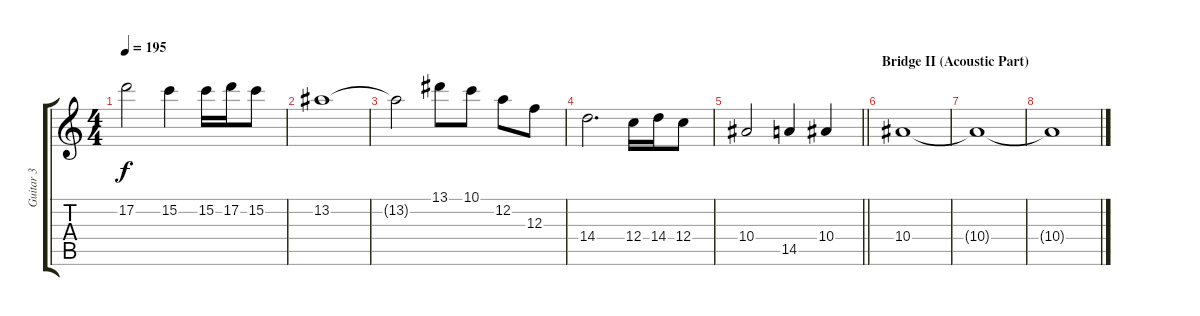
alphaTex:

\track ("Guitar 3" "Guitar 3") {instrument overdrivenguitar}
\staff {score tabs}
\tuning (D4 A3 F3 C3 G2 D2) {hide}
\ts (4 4)
\tempo 195
\clef g2
\ks c
17.2{t}.2{dy f} 15.2.4 15.2.16 17.2.16 15.2.8 |
13.2.1 |
13.2{t}.2 13.1.8 10.1.8 12.2.8 12.3.8 |
14.4.2{d} 12.4.16 14.4.16 12.4.8 |
\barLineRight lightlight
10.4.2 14.5.4 10.4.4 |
\section ("" "Bridge II (Acoustic Part)")
10.4.1 |
10.4{t}.1 |
10.4{t}.1
